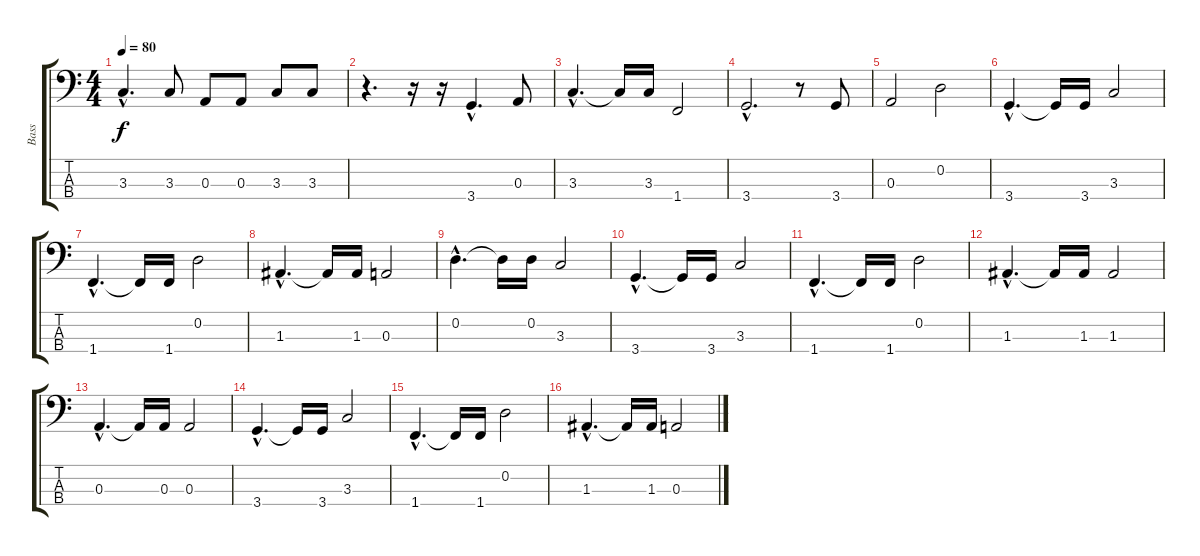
\track ("Bass" "Bass") {instrument electricbassfinger}
\staff {score tabs}
\tuning (G2 D2 A1 E1) {hide}
\ts (4 4)
\tempo 80
\clef f4
\ks c
3.3{hac}.4{d dy f} 3.3.8 0.3.8 0.3.8 3.3.8 3.3.8 |
r.4{d} r.16 r.16 3.4{hac}.4{d} 0.3.8 |
3.3{hac}.4{d} 3.3{t}.16 3.3.16 1.4.2 |
3.4{hac}.2{d} r.8 3.4.8 |
0.3.2 0.2.2 |
3.4{hac}.4{d} 3.4{t}.16 3.4.16 3.3.2 |
1.4{hac}.4{d} 1.4{t}.16 1.4.16 0.2.2 |
1.3{hac}.4{d} 1.3{t}.16 1.3.16 0.3.2 |
0.2{hac}.4{d} 0.2{t}.16 0.2.16 3.3.2 |
3.4{hac}.4{d} 3.4{t}.16 3.4.16 3.3.2 |
1.4{hac}.4{d} 1.4{t}.16 1.4.16 0.2.2 |
1.3{hac}.4{d} 1.3{t}.16 1.3.16 1.3.2 |
0.3{hac}.4{d} 0.3{t}.16 0.3.16 0.3.2 |
3.4{hac}.4{d} 3.4{t}.16 3.4.16 3.3.2 |
1.4{hac}.4{d} 1.4{t}.16 1.4.16 0.2.2 |
1.3{hac}.4{d} 1.3{t}.16 1.3.16 0.3.2
